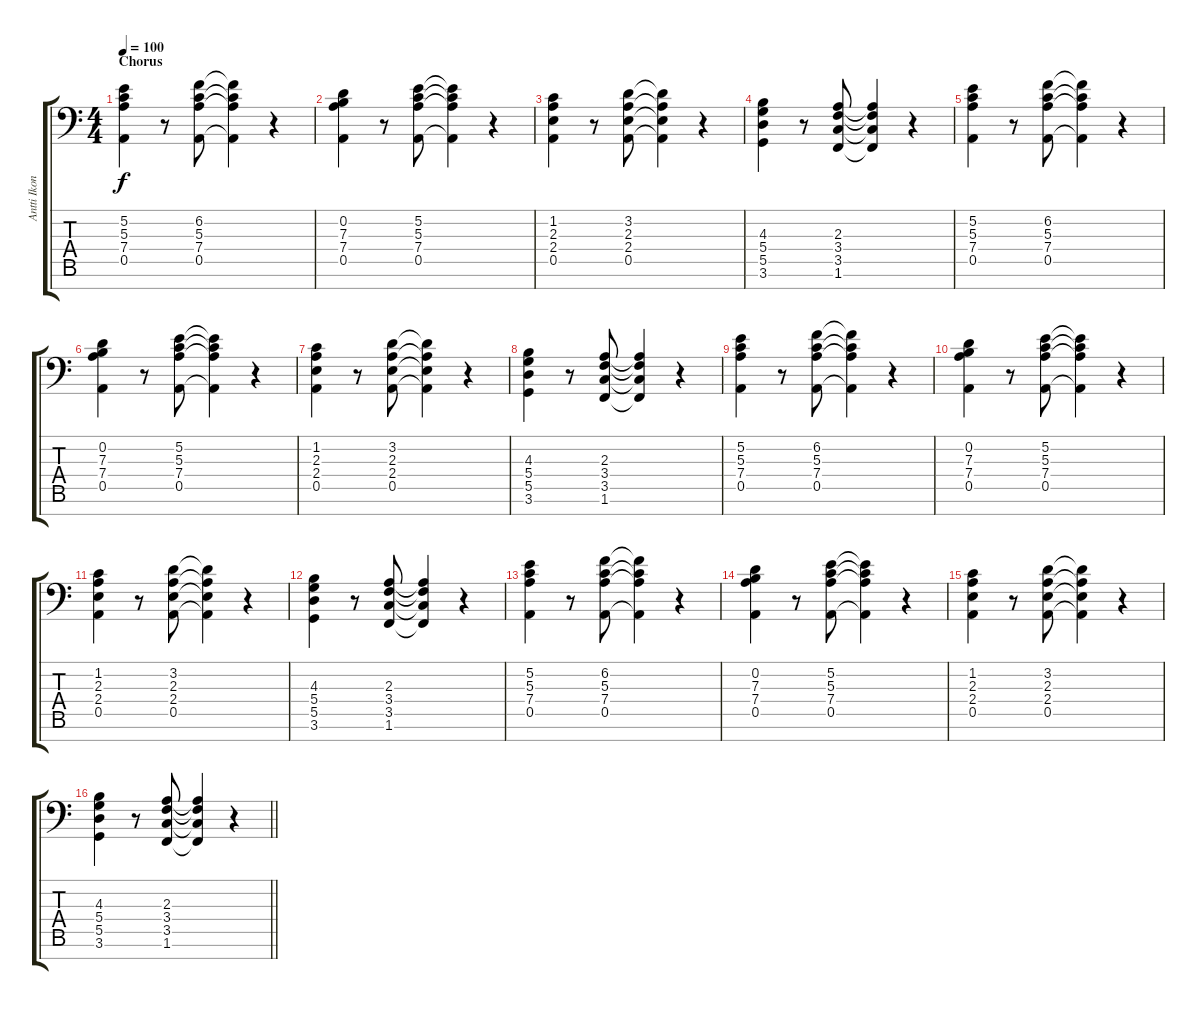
\track ("Antti Ikonen" "Antti Ikon") {instrument stringensemble1}
\staff {score tabs}
\tuning (E4 B3 G3 D3 A2 E2 A1) {hide}
\ts (4 4)
\section ("" "Chorus")
\tempo 100
\clef f4
\ks c
(5.2 5.3 7.4 0.5).4{dy f instrument stringensemble1} r.8 (6.2 5.3 7.4 0.5).8 (6.2{t} 5.3{t} 7.4{t} 0.5{t}).4 r.4 |
(0.2 7.3 7.4 0.5).4 r.8 (5.2 5.3 7.4 0.5).8 (5.2{t} 5.3{t} 7.4{t} 0.5{t}).4 r.4 |
(1.2 2.3 2.4 0.5).4 r.8 (3.2 2.3 2.4 0.5).8 (3.2{t} 2.3{t} 2.4{t} 0.5{t}).4 r.4 |
(4.3 5.4 5.5 3.6).4 r.8 (2.3 3.4 3.5 1.6).8 (2.3{t} 3.4{t} 3.5{t} 1.6{t}).4 r.4 |
(5.2 5.3 7.4 0.5).4 r.8 (6.2 5.3 7.4 0.5).8 (6.2{t} 5.3{t} 7.4{t} 0.5{t}).4 r.4 |
(0.2 7.3 7.4 0.5).4 r.8 (5.2 5.3 7.4 0.5).8 (5.2{t} 5.3{t} 7.4{t} 0.5{t}).4 r.4 |
(1.2 2.3 2.4 0.5).4 r.8 (3.2 2.3 2.4 0.5).8 (3.2{t} 2.3{t} 2.4{t} 0.5{t}).4 r.4 |
(4.3 5.4 5.5 3.6).4 r.8 (2.3 3.4 3.5 1.6).8 (2.3{t} 3.4{t} 3.5{t} 1.6{t}).4 r.4 |
(5.2 5.3 7.4 0.5).4 r.8 (6.2 5.3 7.4 0.5).8 (6.2{t} 5.3{t} 7.4{t} 0.5{t}).4 r.4 |
(0.2 7.3 7.4 0.5).4 r.8 (5.2 5.3 7.4 0.5).8 (5.2{t} 5.3{t} 7.4{t} 0.5{t}).4 r.4 |
(1.2 2.3 2.4 0.5).4 r.8 (3.2 2.3 2.4 0.5).8 (3.2{t} 2.3{t} 2.4{t} 0.5{t}).4 r.4 |
(4.3 5.4 5.5 3.6).4 r.8 (2.3 3.4 3.5 1.6).8 (2.3{t} 3.4{t} 3.5{t} 1.6{t}).4 r.4 |
(5.2 5.3 7.4 0.5).4 r.8 (6.2 5.3 7.4 0.5).8 (6.2{t} 5.3{t} 7.4{t} 0.5{t}).4 r.4 |
(0.2 7.3 7.4 0.5).4 r.8 (5.2 5.3 7.4 0.5).8 (5.2{t} 5.3{t} 7.4{t} 0.5{t}).4 r.4 |
(1.2 2.3 2.4 0.5).4 r.8 (3.2 2.3 2.4 0.5).8 (3.2{t} 2.3{t} 2.4{t} 0.5{t}).4 r.4 |
\barLineRight lightlight
(4.3 5.4 5.5 3.6).4 r.8 (2.3 3.4 3.5 1.6).8 (2.3{t} 3.4{t} 3.5{t} 1.6{t}).4 r.4
